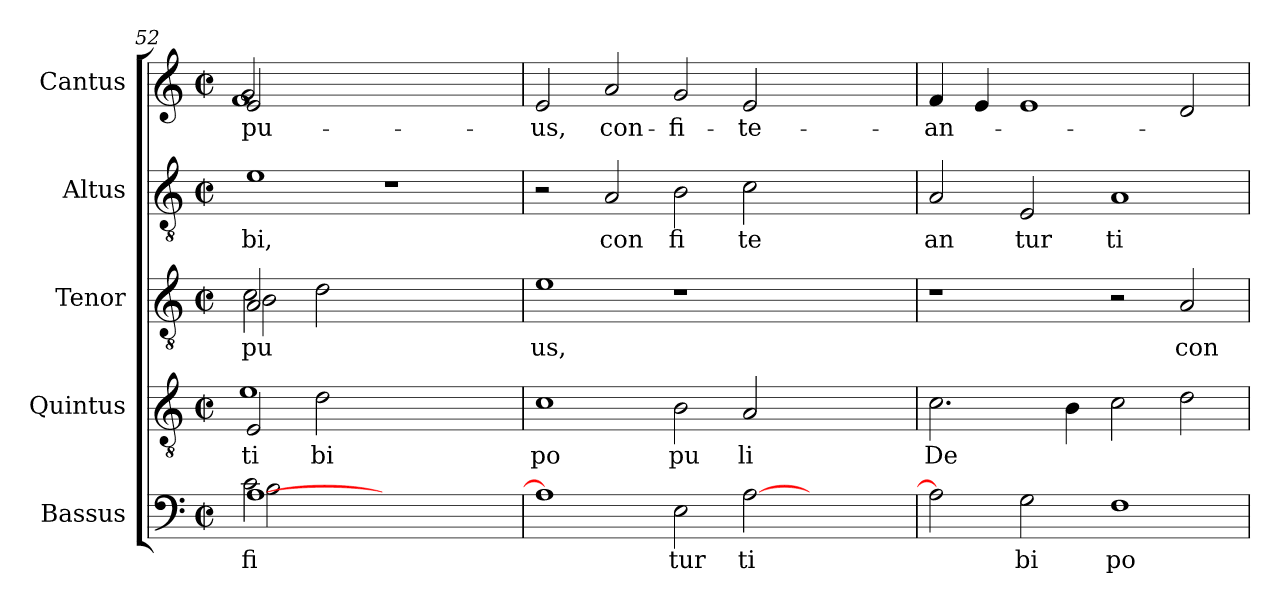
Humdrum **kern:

**kern	**text	**kern	**text	**kern	**text	**kern	**text	**kern	**text
*part5	*part5	*part4	*part4	*part3	*part3	*part2	*part2	*part1	*part1
*staff5	*staff5	*staff4	*staff4	*staff3	*staff3	*staff2	*staff2	*staff1	*staff1
*I"Bassus	*	*I"Quintus	*	*I"Tenor	*	*I"Altus	*	*I"Cantus	*
!!LO:LB:g=z
*clefF4	*	*clefGv2	*	*clefGv2	*	*clefGv2	*	*clefG2	*
*M2/2	*	*M2/2	*	*M2/2	*	*M2/2	*	*M2/2	*
*met(c|)	*	*met(c|)	*	*met(c|)	*	*met(c|)	*	*met(c|)	*
=52	=52	=52	=52	=52	=52	=52	=52	=52	=52
!	!LO:LY:b:cj	!	!	!	!	!	!	!	!
*^	*	*	*	*	*	*	*	*	*
!	!	!LO:LY:b:cj	!	!	!	!	!	!	!	!
*	*^	*	*	*	*	*	*	*	*	*
!	!	!	!LO:LY:b:cj	!	!LO:LY:b:cj	!	!	!	!	!	!
*	*	*	*	*^	*	*	*	*	*	*	*
!	!	!	!	!	!	!LO:LY:b:cj	!	!LO:LY:b:cj	!	!	!	!
*	*	*	*	*	*	*	*^	*	*	*	*	*
!	!	!	!	!	!	!	!	!	!LO:LY:b	!	!	!	!
*	*	*	*	*	*	*	*	*^	*	*	*	*	*
!	!	!	!	!	!	!	!	!	!	!LO:LY:b:cj	!	!LO:LY:b:cj	!	!LO:LY:b:cj
*	*	*	*	*	*	*	*	*	*	*	*	*	*^	*
!	!	!	!	!	!	!	!	!	!	!	!	!	!	!	!LO:LY:b:cj
*	*	*	*	*	*	*	*	*	*	*	*	*	*	*^	*
!	!	!	!	!	!	!	!	!	!	!	!	!	!	!	!	!LO:LY:b:cj
[>1A	2c\	2B\	fi	2E/	1e	ti	2A/	2c\	2B\	pu	1e	bi,	2e/	1f	2g/	pu-
!	!	!	!	!	!	!LO:LY:b:cj	!	!	!	!	!	!	!	!	!	!
.	1ryy	1ryy	.	2d\	.	bi	1ryy	1ryy	2d\	.	.	.	1ryy	.	1ryy	.
1ryy	.	.	.	1ryy	1ryy	.	.	.	1ryy	.	1r	.	.	1ryy	.	.
.	2ryy	2ryy	.	.	.	.	2ryy	2ryy	.	.	.	.	2ryy	.	2ryy	.
*	*	*	*	*v	*v	*	*	*	*	*	*	*	*	*	*	*
*	*	*	*	*	*	*	*v	*v	*	*	*	*	*	*	*
=53	=53	=53	=53	=53	=53	=53	=53	=53	=53	=53	=53	=53	=53	=53
!	!	!	!	!	!LO:LY:b:cj	!	!	!LO:LY:b:cj	!	!	!	!	!	!LO:LY:b:cj
*v	*v	*v	*	*	*	*v	*v	*	*	*	*v	*v	*v	*
1A]	.	1c	po	1e	us,	2r	.	2e/	-us,
!	!	!	!	!	!	!	!LO:LY:b:cj	!	!LO:LY:b:cj
.	.	.	.	.	.	2A/	con	2a/	con-
!	!LO:LY:b:cj	!	!LO:LY:b:cj	!LO:N:vis=1	!	!	!LO:LY:b:cj	!	!LO:LY:b:cj
2E\	tur	2B\	pu	0r	.	2B\	fi	2g/	-fi-
!	!LO:LY:b:cj	!	!LO:LY:b:cj	!	!	!	!LO:LY:b:cj	!	!LO:LY:b:cj
[>2A\	ti	2A/	li	.	.	2c\	te	2e/	-te-
1ryy	.	1ryy	.	.	.	1ryy	.	1ryy	.
=54	=54	=54	=54	=54	=54	=54	=54	=54	=54
!	!	!	!LO:LY:b	!	!	!	!LO:LY:b:cj	!	!LO:LY:b
2A\]	.	2.c\	De	1r	.	2A/	an	4f/	-an-
.	.	.	.	.	.	.	.	4e/	.
!	!LO:LY:b:cj	!	!	!	!	!	!LO:LY:b:cj	!	!
2G\	bi	.	.	.	.	2E/	tur	1e	.
.	.	4B\	.	.	.	.	.	.	.
!	!LO:LY:b:cj	!	!	!	!	!	!LO:LY:b:cj	!	!
1F	po	2c\	.	2r	.	1A	ti	.	.
!	!	!	!	!	!LO:LY:b:cj	!	!	!	!
.	.	2d\	.	2A/	con	.	.	2d/	.
=	=	=	=	=	=	=	=	=	=
*-	*-	*-	*-	*-	*-	*-	*-	*-	*-
